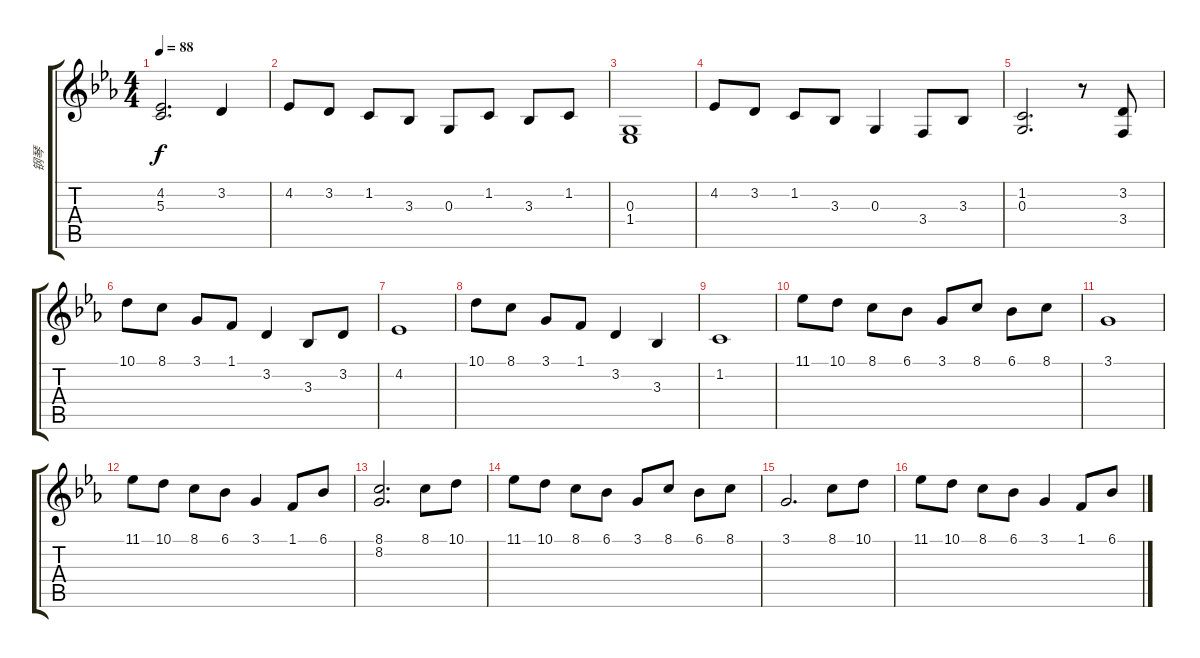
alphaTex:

\track ("钢琴" "钢琴") {instrument acousticgrandpiano}
\staff {score tabs}
\tuning (E4 B3 G3 D3 A2 E2) {hide}
\ts (4 4)
\tempo 88
\clef g2
\ks eb
(4.2 5.3).2{d dy f} 3.2.4 |
4.2.8 3.2.8 1.2.8 3.3.8 0.3.8 1.2.8 3.3.8 1.2.8 |
(0.3 1.4).1 |
4.2.8 3.2.8 1.2.8 3.3.8 0.3.4 3.4.8 3.3.8 |
(1.2 0.3).2{d} r.8 (3.2 3.4).8 |
10.1.8 8.1.8 3.1.8 1.1.8 3.2.4 3.3.8 3.2.8 |
4.2.1 |
10.1.8 8.1.8 3.1.8 1.1.8 3.2.4 3.3.4 |
1.2.1 |
11.1.8 10.1.8 8.1.8 6.1.8 3.1.8 8.1.8 6.1.8 8.1.8 |
3.1.1 |
11.1.8 10.1.8 8.1.8 6.1.8 3.1.4 1.1.8 6.1.8 |
(8.1 8.2).2{d} 8.1.8 10.1.8 |
11.1.8 10.1.8 8.1.8 6.1.8 3.1.8 8.1.8 6.1.8 8.1.8 |
3.1.2{d} 8.1.8 10.1.8 |
11.1.8 10.1.8 8.1.8 6.1.8 3.1.4 1.1.8 6.1.8
